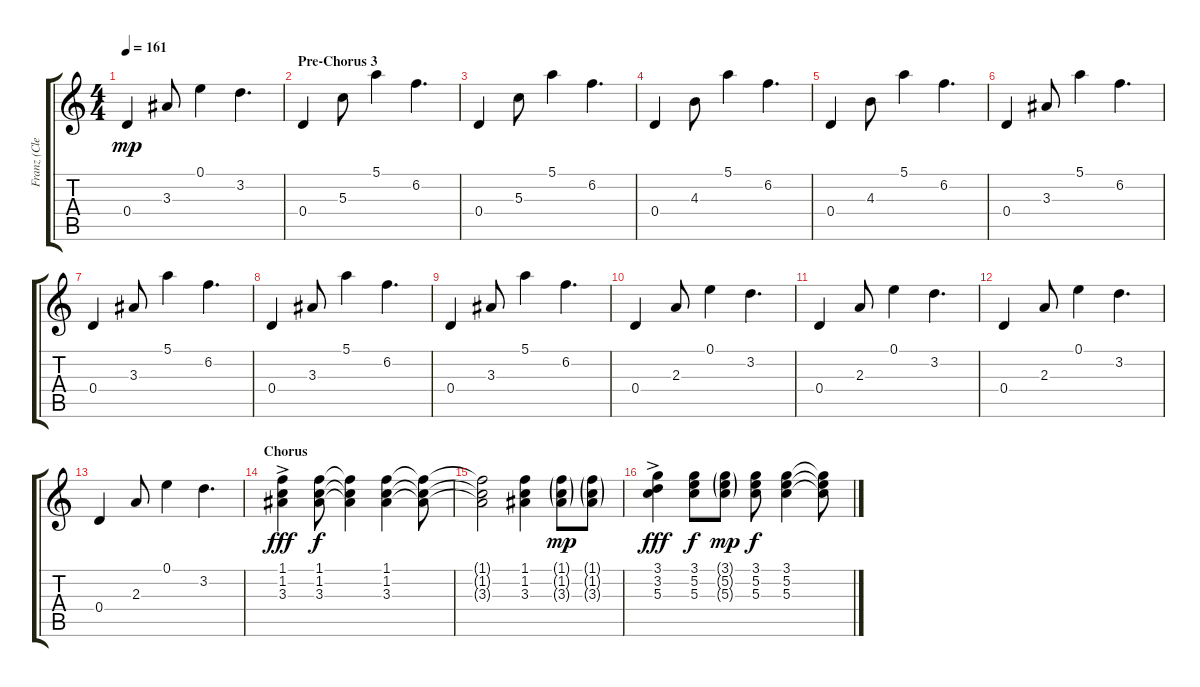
\track ("Franz (Clean Guitar)" "Franz (Cle") {instrument acousticguitarsteel}
\staff {score tabs}
\tuning (E4 B3 G3 D3 A2 D2) {hide}
\ts (4 4)
\tempo 161
\clef g2
\ks c
0.4.4{dy mp} 3.3.8 0.1.4 3.2.4{d} |
\section ("" "Pre-Chorus 3")
0.4.4 5.3.8 5.1.4 6.2.4{d} |
0.4.4 5.3.8 5.1.4 6.2.4{d} |
0.4.4 4.3.8 5.1.4 6.2.4{d} |
0.4.4 4.3.8 5.1.4 6.2.4{d} |
0.4.4 3.3.8 5.1.4 6.2.4{d} |
0.4.4 3.3.8 5.1.4 6.2.4{d} |
0.4.4 3.3.8 5.1.4 6.2.4{d} |
0.4.4 3.3.8 5.1.4 6.2.4{d} |
0.4.4 2.3.8 0.1.4 3.2.4{d} |
0.4.4 2.3.8 0.1.4 3.2.4{d} |
0.4.4 2.3.8 0.1.4 3.2.4{d} |
0.4.4 2.3.8 0.1.4 3.2.4{d} |
\section ("" "Chorus")
(1.1{ac} 1.2{ac} 3.3{ac}).4{dy fff} (1.1 1.2 3.3).8{dy f} (1.1{t} 1.2{t} 3.3{t}).4 (1.1 1.2 3.3).4 (1.1{t} 1.2{t} 3.3{t}).8 |
(1.1{t} 1.2{t} 3.3{t}).2 (1.1 1.2 3.3).4 (1.1{g} 1.2{g} 3.3{g}).8{dy mp} (1.1{g} 1.2{g} 3.3{g}).8 |
(3.1{ac} 3.2{ac} 5.3{ac}).4{dy fff} (3.1 5.2 5.3).8{dy f} (3.1{g} 5.2{g} 5.3{g}).8{dy mp} (3.1 5.2 5.3).8{dy f} (3.1 5.2 5.3).4 (3.1{t} 5.2{t} 5.3{t}).8
